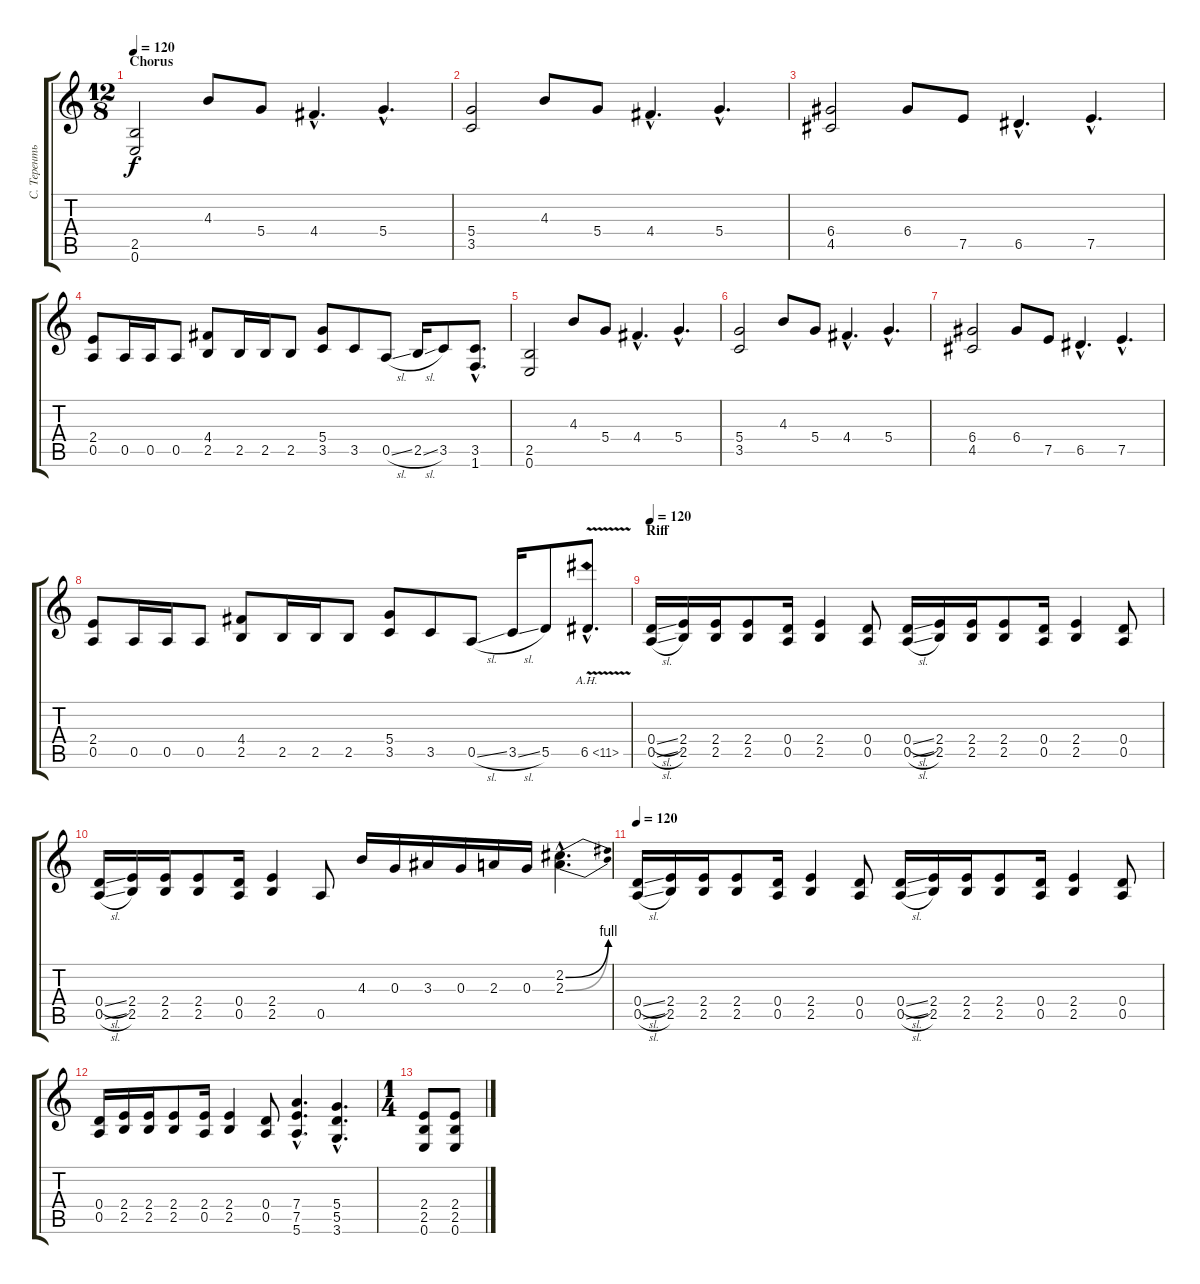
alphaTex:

\track ("С. Терентьев" "С. Теренть") {instrument distortionguitar}
\staff {score tabs}
\tuning (E4 B3 G3 D3 A2 E2) {hide}
\ts (12 8)
\section ("" "Chorus")
\tempo 120
\clef g2
\ks c
(2.5 0.6).2{dy f} 4.3.8 5.4.8 4.4{hac}.4{d} 5.4{hac}.4{d} |
(5.4 3.5).2 4.3.8 5.4.8 4.4{hac}.4{d} 5.4{hac}.4{d} |
(6.4 4.5).2 6.4.8 7.5.8 6.5{hac}.4{d} 7.5{hac}.4{d} |
(2.4 0.5).8 0.5.16 0.5.16 0.5.8 (4.4 2.5).8 2.5.16 2.5.16 2.5.8 (5.4 3.5).8 3.5.8 0.5{sl}.8 2.5{sl}.16 3.5.8 (3.5{hac} 1.6{hac}).8{d} |
(2.5 0.6).2 4.3.8 5.4.8 4.4{hac}.4{d} 5.4{hac}.4{d} |
(5.4 3.5).2 4.3.8 5.4.8 4.4{hac}.4{d} 5.4{hac}.4{d} |
(6.4 4.5).2 6.4.8 7.5.8 6.5{hac}.4{d} 7.5{hac}.4{d} |
(2.4 0.5).8 0.5.16 0.5.16 0.5.8 (4.4 2.5).8 2.5.16 2.5.16 2.5.8 (5.4 3.5).8 3.5.8 0.5{sl}.8 3.5{sl}.16 5.5.8 6.5{ah 5 v hac}.8{d} |
\section ("" "Riff")
\tempo 120
(0.4{sl} 0.5{sl}).16 (2.4 2.5).16 (2.4 2.5).16 (2.4 2.5).8 (0.4 0.5).16 (2.4 2.5).4 (0.4 0.5).8 (0.4{sl} 0.5{sl}).16 (2.4 2.5).16 (2.4 2.5).16 (2.4 2.5).8 (0.4 0.5).16 (2.4 2.5).4 (0.4 0.5).8 |
(0.4{sl} 0.5{sl}).16 (2.4 2.5).16 (2.4 2.5).16 (2.4 2.5).8 (0.4 0.5).16 (2.4 2.5).4 0.5.8 4.3.16 0.3.16 3.3.16 0.3.16 2.3.16 0.3.16 (2.2{be (bend 0 0 60 4) hac} 2.3{be (bend 0 0 60 4) hac}).4{d} |
\tempo 120
(0.4{sl} 0.5{sl}).16 (2.4 2.5).16 (2.4 2.5).16 (2.4 2.5).8 (0.4 0.5).16 (2.4 2.5).4 (0.4 0.5).8 (0.4{sl} 0.5{sl}).16 (2.4 2.5).16 (2.4 2.5).16 (2.4 2.5).8 (0.4 0.5).16 (2.4 2.5).4 (0.4 0.5).8 |
(0.4 0.5).16 (2.4 2.5).16 (2.4 2.5).16 (2.4 2.5).8 (2.4 0.5).16 (2.4 2.5).4 (0.4 0.5).8 (7.4{hac} 7.5{hac} 5.6{hac}).4{d} (5.4{hac} 5.5{hac} 3.6{hac}).4{d} |
\ts (1 4)
(2.4 2.5 0.6).8 (2.4 2.5 0.6).8
